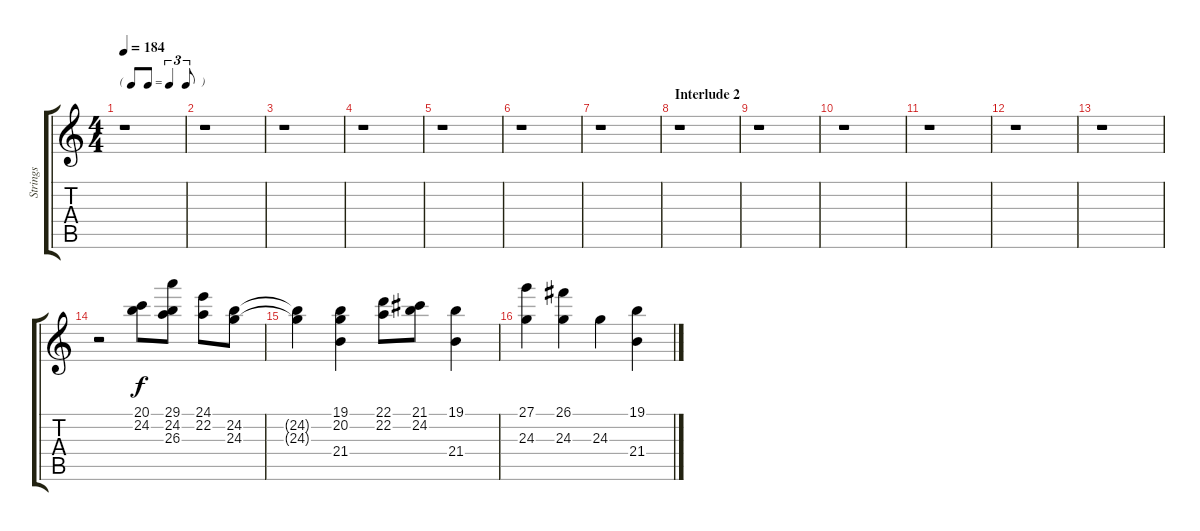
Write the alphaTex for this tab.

\track ("Strings" "Strings") {instrument synthstrings2}
\staff {score tabs}
\tuning (E4 B3 G3 D3 A2 E2) {hide}
\ts (4 4)
\tf triplet8th
\tempo 184
\clef g2
\ks c
r.1{dy f} |
r.1 |
r.1 |
r.1 |
r.1 |
r.1 |
r.1 |
\section ("" "Interlude 2")
r.1 |
r.1 |
r.1 |
r.1 |
r.1 |
r.1 |
r.2 (20.1 24.2).8 (29.1 24.2 26.3).8 (24.1 22.2).8 (24.2 24.3).8 |
(24.2{t} 24.3{t}).4 (19.1 20.2 21.4).4 (22.1 22.2).8 (21.1 24.2).8 (19.1 21.4).4 |
(27.1 24.3).4 (26.1 24.3).4 24.3.4 (19.1 21.4).4
